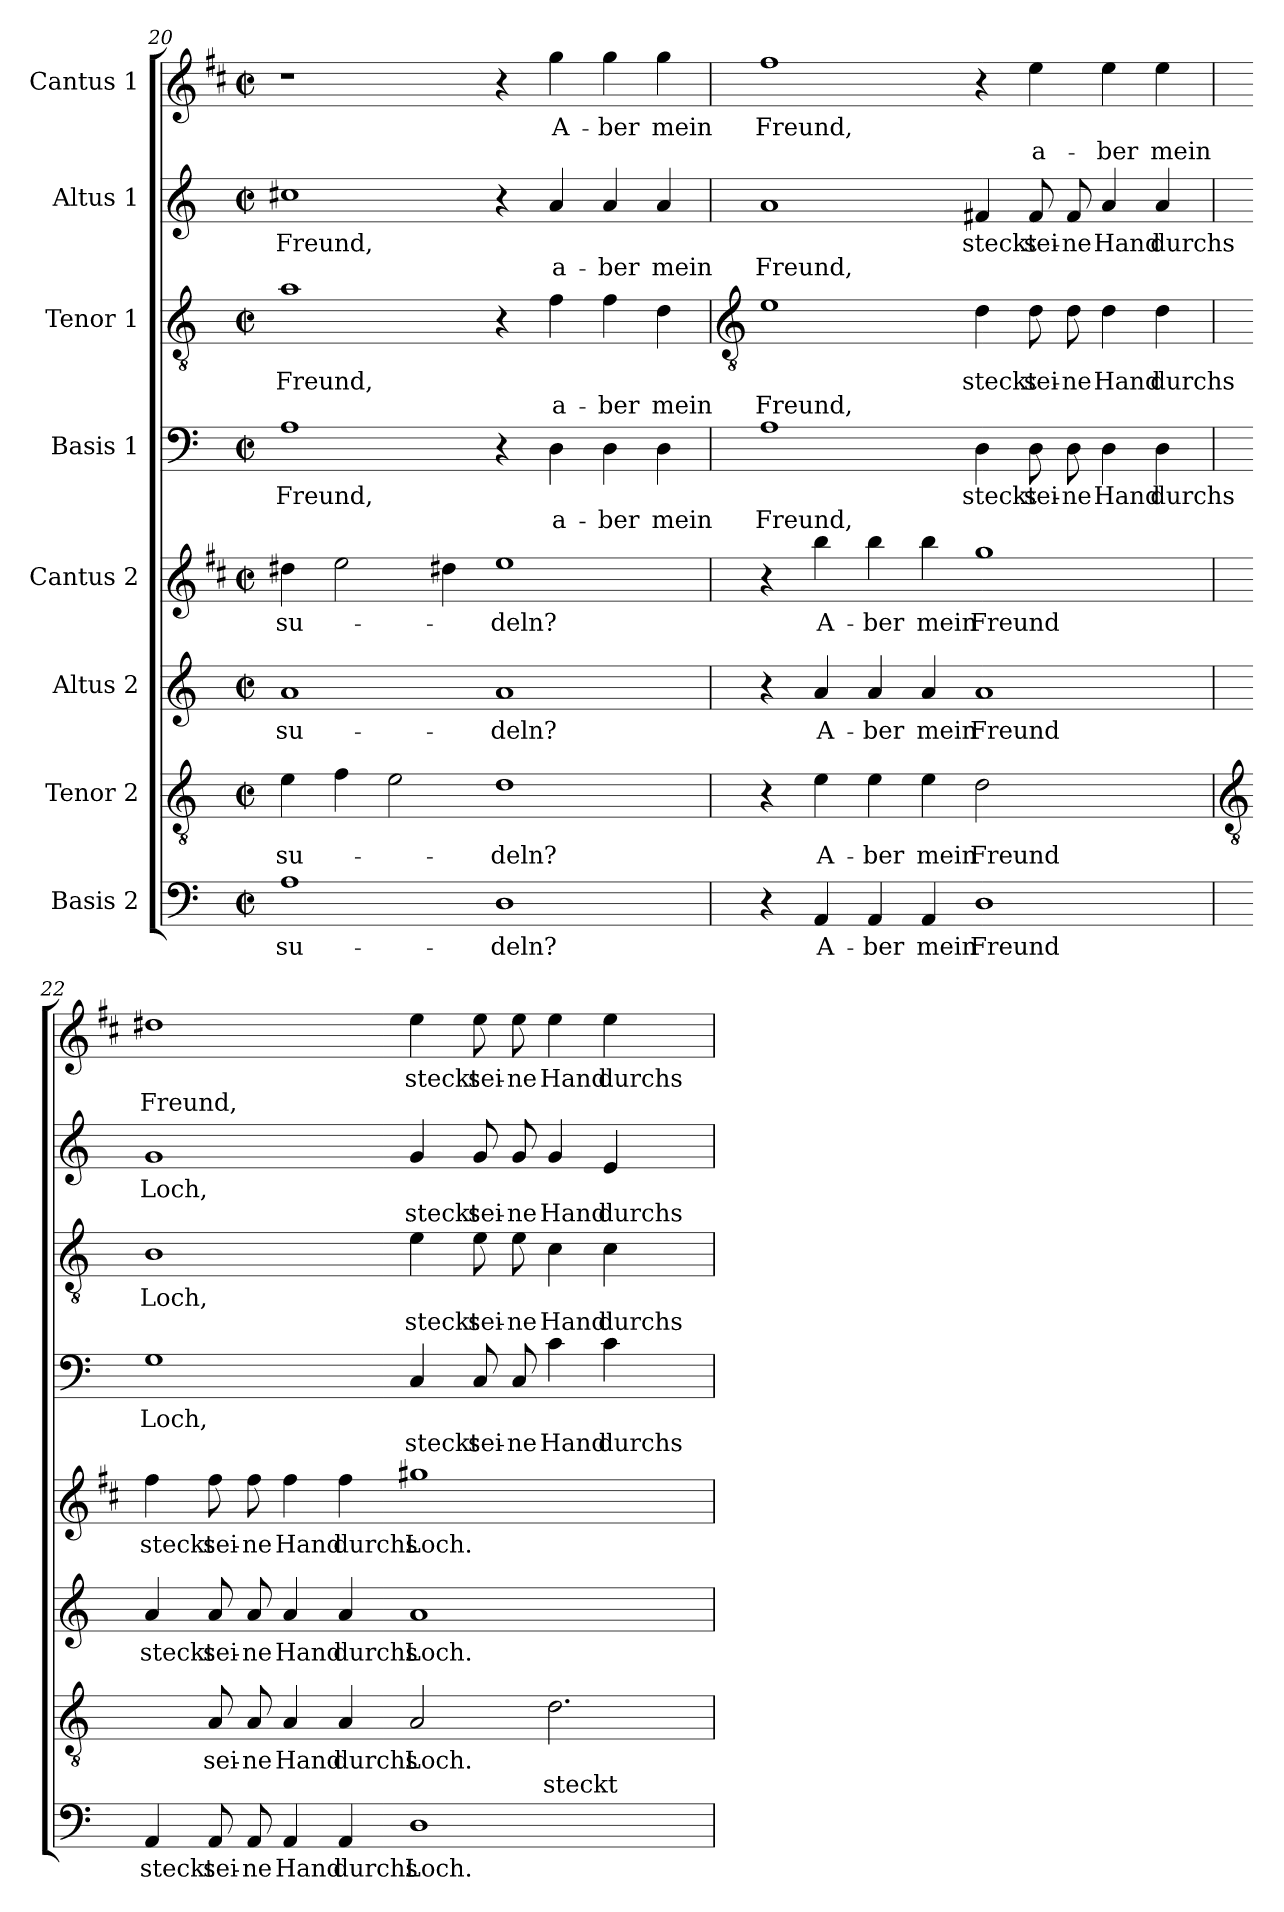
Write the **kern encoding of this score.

**kern	**text	**kern	**text	**text	**kern	**text	**kern	**text	**kern	**text	**text	**kern	**text	**text	**kern	**text	**text	**kern	**text	**text
*part8	*part8	*part7	*part7	*part7	*part6	*part6	*part5	*part5	*part4	*part4	*part4	*part3	*part3	*part3	*part2	*part2	*part2	*part1	*part1	*part1
*staff8	*staff8	*staff7	*staff7	*staff7	*staff6	*staff6	*staff5	*staff5	*staff4	*staff4	*staff4	*staff3	*staff3	*staff3	*staff2	*staff2	*staff2	*staff1	*staff1	*staff1
*I"Basis 2	*	*I"Tenor 2	*	*	*I"Altus 2	*	*I"Cantus 2	*	*I"Basis 1	*	*	*I"Tenor 1	*	*	*I"Altus 1	*	*	*I"Cantus 1	*	*
*clefF4	*	*clefGv2	*	*	*clefG2	*	*clefG2	*	*clefF4	*	*	*clefGv2	*	*	*clefG2	*	*	*clefG2	*	*
*	*	*	*	*	*	*	*ITrd1c2	*	*	*	*	*	*	*	*	*	*	*ITrd1c2	*	*
*k[]	*	*k[]	*	*	*k[]	*	*k[]	*	*k[]	*	*	*k[]	*	*	*k[]	*	*	*k[]	*	*
*C:	*	*C:	*	*	*C:	*	*C:	*	*C:	*	*	*C:	*	*	*C:	*	*	*C:	*	*
*M4/2	*	*M4/2	*	*	*M4/2	*	*M4/2	*	*M4/2	*	*	*M4/2	*	*	*M4/2	*	*	*M4/2	*	*
*met(c|)	*	*met(c|)	*	*	*met(c|)	*	*met(c|)	*	*met(c|)	*	*	*met(c|)	*	*	*met(c|)	*	*	*met(c|)	*	*
=20	=20	=20	=20	=20	=20	=20	=20	=20	=20	=20	=20	=20	=20	=20	=20	=20	=20	=20	=20	=20
!	!LO:LY:b	!	!LO:LY:b	!	!	!LO:LY:b	!	!LO:LY:b	!	!LO:LY:b	!	!	!LO:LY:b	!	!	!LO:LY:b	!	!	!	!
1A	-su-	4e	-su-	.	1a	-su-	4cc#X	-su-	1A	Freund,	.	1a	Freund,	.	1cc#X	Freund,	.	1r	.	.
.	.	4f	.	.	.	.	2dd	.	.	.	.	.	.	.	.	.	.	.	.	.
.	.	2e	.	.	.	.	.	.	.	.	.	.	.	.	.	.	.	.	.	.
.	.	.	.	.	.	.	4cc#X	.	.	.	.	.	.	.	.	.	.	.	.	.
!	!LO:LY:b	!	!LO:LY:b	!	!	!LO:LY:b	!	!LO:LY:b	!	!	!	!	!	!	!	!	!	!	!	!
1D	-deln?	1d	-deln?	.	1a	-deln?	1dd	-deln?	4r	.	.	4r	.	.	4r	.	.	4r	.	.
!	!	!	!	!	!	!	!	!	!	!	!LO:LY:b	!	!	!LO:LY:b	!	!	!LO:LY:b	!	!LO:LY:b	!
.	.	.	.	.	.	.	.	.	4D	.	a-	4f	.	a-	4a	.	a-	4ff	A-	.
!	!	!	!	!	!	!	!	!	!	!	!LO:LY:b	!	!	!LO:LY:b	!	!	!LO:LY:b	!	!LO:LY:b	!
.	.	.	.	.	.	.	.	.	4D	.	-ber	4f	.	-ber	4a	.	-ber	4ff	-ber	.
!	!	!	!	!	!	!	!	!	!	!	!LO:LY:b	!	!	!LO:LY:b	!	!	!LO:LY:b	!	!LO:LY:b	!
.	.	.	.	.	.	.	.	.	4D	.	mein	4d	.	mein	4a	.	mein	4ff	mein	.
!!LO:LB:g=z
=21	=21	=21	=21	=21	=21	=21	=21	=21	=21	=21	=21	=21	=21	=21	=21	=21	=21	=21	=21	=21
*	*	*	*	*	*	*	*	*	*	*	*	*clefGv2	*	*	*	*	*	*	*	*
!	!	!	!	!	!	!	!	!	!	!	!LO:LY:b	!	!	!LO:LY:b	!	!	!LO:LY:b	!	!LO:LY:b	!
4r	.	4r	.	.	4r	.	4r	.	1A	.	Freund,	1e	.	Freund,	1a	.	Freund,	1ee	Freund,	.
!	!LO:LY:b	!	!LO:LY:b	!	!	!LO:LY:b	!	!LO:LY:b	!	!	!	!	!	!	!	!	!	!	!	!
4AA	A-	4e	A-	.	4a	A-	4aa	A-	.	.	.	.	.	.	.	.	.	.	.	.
!	!LO:LY:b	!	!LO:LY:b	!	!	!LO:LY:b	!	!LO:LY:b	!	!	!	!	!	!	!	!	!	!	!	!
4AA	-ber	4e	-ber	.	4a	-ber	4aa	-ber	.	.	.	.	.	.	.	.	.	.	.	.
!	!LO:LY:b	!	!LO:LY:b	!	!	!LO:LY:b	!	!LO:LY:b	!	!	!	!	!	!	!	!	!	!	!	!
4AA	mein	4e	mein	.	4a	mein	4aa	mein	.	.	.	.	.	.	.	.	.	.	.	.
!	!LO:LY:b	!	!LO:LY:b	!	!	!LO:LY:b	!	!LO:LY:b	!	!LO:LY:b	!	!	!LO:LY:b	!	!	!LO:LY:b	!	!	!	!
1D	Freund	2d	Freund	.	1a	Freund	1ff	Freund	4D	steckt	.	4d	steckt	.	4f#X	steckt	.	4r	.	.
!	!	!	!	!	!	!	!	!	!	!LO:LY:b	!	!	!LO:LY:b	!	!	!LO:LY:b	!	!	!	!LO:LY:b
.	.	.	.	.	.	.	.	.	8D	sei-	.	8d	sei-	.	8f#	sei-	.	4dd	.	a-
!	!	!	!	!	!	!	!	!	!	!LO:LY:b	!	!	!LO:LY:b	!	!	!LO:LY:b	!	!	!	!
.	.	.	.	.	.	.	.	.	8D	-ne	.	8d	-ne	.	8f#	-ne	.	.	.	.
!	!	!	!LO:LY:b	!	!	!	!	!	!	!LO:LY:b	!	!	!LO:LY:b	!	!	!LO:LY:b	!	!	!	!LO:LY:b
.	.	[2Ayy	steckt__	.	.	.	.	.	4D	Hand	.	4d	Hand	.	4a	Hand	.	4dd	.	-ber
!	!	!	!	!	!	!	!	!	!	!LO:LY:b	!	!	!LO:LY:b	!	!	!LO:LY:b	!	!	!	!LO:LY:b
.	.	.	.	.	.	.	.	.	4D	durchs	.	4d	durchs	.	4a	durchs	.	4dd	.	mein
!!LO:LB:g=z
=22	=22	=22	=22	=22	=22	=22	=22	=22	=22	=22	=22	=22	=22	=22	=22	=22	=22	=22	=22	=22
*	*	*clefGv2	*	*	*	*	*	*	*	*	*	*	*	*	*	*	*	*	*	*
!	!LO:LY:b	!	!LO:LY:b	!	!	!LO:LY:b	!	!LO:LY:b	!	!LO:LY:b	!	!	!LO:LY:b	!	!	!LO:LY:b	!	!	!	!LO:LY:b
4AA	steckt	4Ayy]	__	.	4a	steckt	4ee	steckt	1G	Loch,	.	1B	Loch,	.	1g	Loch,	.	1cc#X	.	Freund,
!	!LO:LY:b	!	!LO:LY:b	!	!	!LO:LY:b	!	!LO:LY:b	!	!	!	!	!	!	!	!	!	!	!	!
8AA	sei-	8A	sei-	.	8a	sei-	8ee	sei-	.	.	.	.	.	.	.	.	.	.	.	.
!	!LO:LY:b	!	!LO:LY:b	!	!	!LO:LY:b	!	!LO:LY:b	!	!	!	!	!	!	!	!	!	!	!	!
8AA	-ne	8A	-ne	.	8a	-ne	8ee	-ne	.	.	.	.	.	.	.	.	.	.	.	.
!	!LO:LY:b	!	!LO:LY:b	!	!	!LO:LY:b	!	!LO:LY:b	!	!	!	!	!	!	!	!	!	!	!	!
4AA	Hand	4A	Hand	.	4a	Hand	4ee	Hand	.	.	.	.	.	.	.	.	.	.	.	.
!	!LO:LY:b	!	!LO:LY:b	!	!	!LO:LY:b	!	!LO:LY:b	!	!	!	!	!	!	!	!	!	!	!	!
4AA	durchs	4A	durchs	.	4a	durchs	4ee	durchs	.	.	.	.	.	.	.	.	.	.	.	.
!	!LO:LY:b	!	!LO:LY:b	!	!	!LO:LY:b	!	!LO:LY:b	!	!	!LO:LY:b	!	!	!LO:LY:b	!	!	!LO:LY:b	!	!LO:LY:b	!
1D	Loch.	2A	Loch.	.	1a	Loch.	1ff#X	Loch.	4C	.	steckt	4e	.	steckt	4g	.	steckt	4dd	steckt	.
!	!	!	!	!	!	!	!	!	!	!	!LO:LY:b	!	!	!LO:LY:b	!	!	!LO:LY:b	!	!LO:LY:b	!
.	.	.	.	.	.	.	.	.	8C	.	sei-	8e	.	sei-	8g	.	sei-	8dd	sei-	.
!	!	!	!	!	!	!	!	!	!	!	!LO:LY:b	!	!	!LO:LY:b	!	!	!LO:LY:b	!	!LO:LY:b	!
.	.	.	.	.	.	.	.	.	8C	.	-ne	8e	.	-ne	8g	.	-ne	8dd	-ne	.
!	!	!	!	!LO:LY:b	!	!	!	!	!	!	!LO:LY:b	!	!	!LO:LY:b	!	!	!LO:LY:b	!	!LO:LY:b	!
.	.	2.d	.	steckt	.	.	.	.	4c	.	Hand	4c	.	Hand	4g	.	Hand	4dd	Hand	.
!	!	!	!	!	!	!	!	!	!	!	!LO:LY:b	!	!	!LO:LY:b	!	!	!LO:LY:b	!	!LO:LY:b	!
.	.	.	.	.	.	.	.	.	4c	.	durchs	4c	.	durchs	4e	.	durchs	4dd	durchs	.
4ryy	.	.	.	.	4ryy	.	4ryy	.	4ryy	.	.	4ryy	.	.	4ryy	.	.	4ryy	.	.
=	=	=	=	=	=	=	=	=	=	=	=	=	=	=	=	=	=	=	=	=
*-	*-	*-	*-	*-	*-	*-	*-	*-	*-	*-	*-	*-	*-	*-	*-	*-	*-	*-	*-	*-
